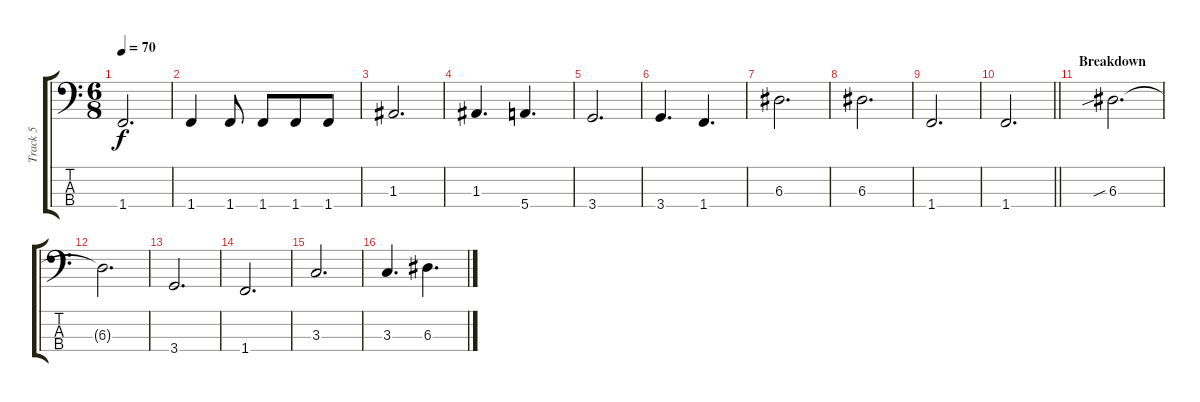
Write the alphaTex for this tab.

\track ("Track 5" "Track 5") {instrument electricbassfinger}
\staff {score tabs}
\tuning (G2 D2 A1 E1) {hide}
\ts (6 8)
\tempo 70
\clef f4
\ks c
1.4.2{d dy f} |
1.4.4 1.4.8 1.4.8 1.4.8 1.4.8 |
1.3.2{d} |
1.3.4{d} 5.4.4{d} |
3.4.2{d} |
3.4.4{d} 1.4.4{d} |
6.3.2{d} |
6.3.2{d} |
1.4.2{d} |
\barLineRight lightlight
1.4.2{d} |
\section ("" "Breakdown")
6.3{sib}.2{d} |
6.3{t}.2{d} |
3.4.2{d} |
1.4.2{d} |
3.3.2{d} |
3.3.4{d} 6.3.4{d}
